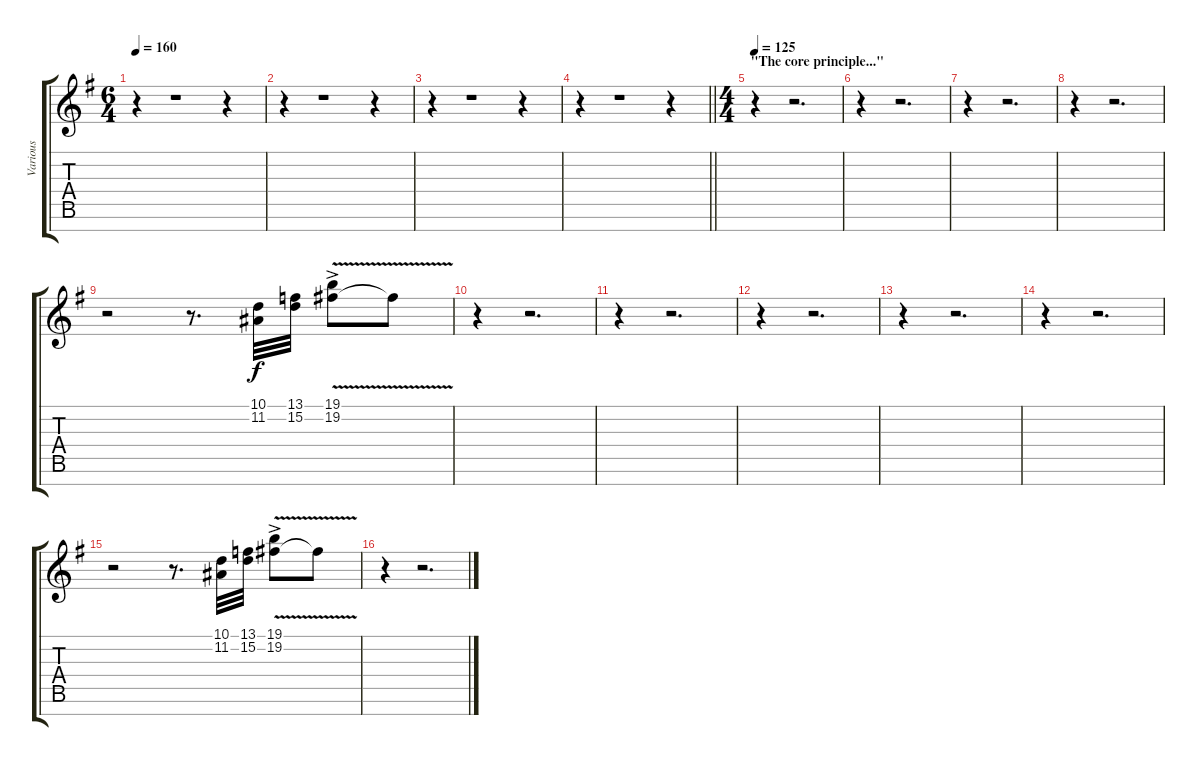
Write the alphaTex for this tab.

\track ("Various" "Various") {instrument flute}
\staff {score tabs}
\tuning (E4 B3 G3 D3 A2 E2 B1) {hide}
\ts (6 4)
\tempo 160
\clef g2
\ks g
r.4{dy mf} r.1 r.4 |
r.4 r.1 r.4 |
r.4 r.1 r.4 |
\barLineRight lightlight
r.4 r.1 r.4 |
\ts (4 4)
\section ("" "\"The core principle...\"")
\tempo 125
r.4 r.2{d} |
r.4 r.2{d} |
r.4 r.2{d} |
r.4 r.2{d} |
r.2 r.8{d} (10.1 11.2).32{dy f} (13.1 15.2).32 (19.1{ac} 19.2{v}).8{volume 4} 19.2{v t}.8 |
r.4{volume 1} r.2{d} |
r.4 r.2{d} |
r.4 r.2{d} |
r.4 r.2{d} |
r.4 r.2{d} |
r.2{volume 6} r.8{d} (10.1 11.2).32 (13.1 15.2).32 (19.1{ac} 19.2{v}).8{volume 4} 19.2{v t}.8 |
r.4{volume 1} r.2{d}
